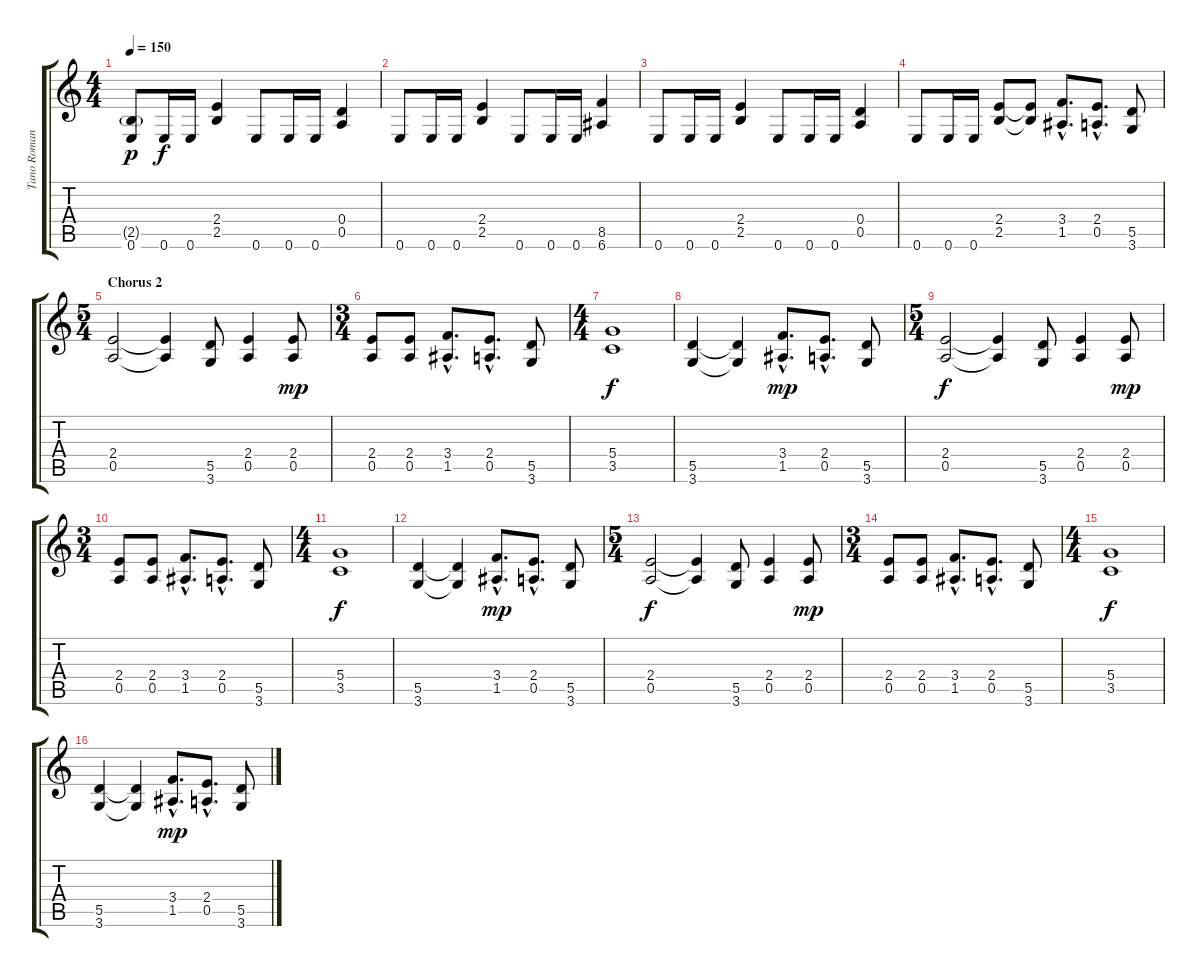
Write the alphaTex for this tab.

\track ("Tano Romano" "Tano Roman") {instrument distortionguitar}
\staff {score tabs}
\tuning (E4 B3 G3 D3 A2 E2) {hide}
\ts (4 4)
\tempo 150
\clef g2
\ks c
(2.5{g} 0.6).8{dy p} 0.6.16{dy f} 0.6.16 (2.4 2.5).4 0.6.8 0.6.16 0.6.16 (0.4 0.5).4 |
0.6.8 0.6.16 0.6.16 (2.4 2.5).4 0.6.8 0.6.16 0.6.16 (8.5 6.6).4 |
0.6.8 0.6.16 0.6.16 (2.4 2.5).4 0.6.8 0.6.16 0.6.16 (0.4 0.5).4 |
0.6.8 0.6.16 0.6.16 (2.4 2.5).8 (2.4{t} 2.5{t}).8 (3.4{hac} 1.5{hac}).8{d} (2.4{hac} 0.5{hac}).8{d} (5.5 3.6).8 |
\ts (5 4)
\section ("" "Chorus 2")
(2.4 0.5).2 (2.4{t} 0.5{t}).4 (5.5 3.6).8 (2.4 0.5).4 (2.4 0.5).8{dy mp} |
\ts (3 4)
(2.4 0.5).8 (2.4 0.5).8 (3.4{hac} 1.5{hac}).8{d} (2.4{hac} 0.5{hac}).8{d} (5.5 3.6).8 |
\ts (4 4)
(5.4 3.5).1{dy f} |
(5.5 3.6).4 (5.5{t} 3.6{t}).4 (3.4{hac} 1.5{hac}).8{d dy mp} (2.4{hac} 0.5{hac}).8{d} (5.5 3.6).8 |
\ts (5 4)
(2.4 0.5).2{dy f} (2.4{t} 0.5{t}).4 (5.5 3.6).8 (2.4 0.5).4 (2.4 0.5).8{dy mp} |
\ts (3 4)
(2.4 0.5).8 (2.4 0.5).8 (3.4{hac} 1.5{hac}).8{d} (2.4{hac} 0.5{hac}).8{d} (5.5 3.6).8 |
\ts (4 4)
(5.4 3.5).1{dy f} |
(5.5 3.6).4 (5.5{t} 3.6{t}).4 (3.4{hac} 1.5{hac}).8{d dy mp} (2.4{hac} 0.5{hac}).8{d} (5.5 3.6).8 |
\ts (5 4)
(2.4 0.5).2{dy f} (2.4{t} 0.5{t}).4 (5.5 3.6).8 (2.4 0.5).4 (2.4 0.5).8{dy mp} |
\ts (3 4)
(2.4 0.5).8 (2.4 0.5).8 (3.4{hac} 1.5{hac}).8{d} (2.4{hac} 0.5{hac}).8{d} (5.5 3.6).8 |
\ts (4 4)
(5.4 3.5).1{dy f} |
(5.5 3.6).4 (5.5{t} 3.6{t}).4 (3.4{hac} 1.5{hac}).8{d dy mp} (2.4{hac} 0.5{hac}).8{d} (5.5 3.6).8
